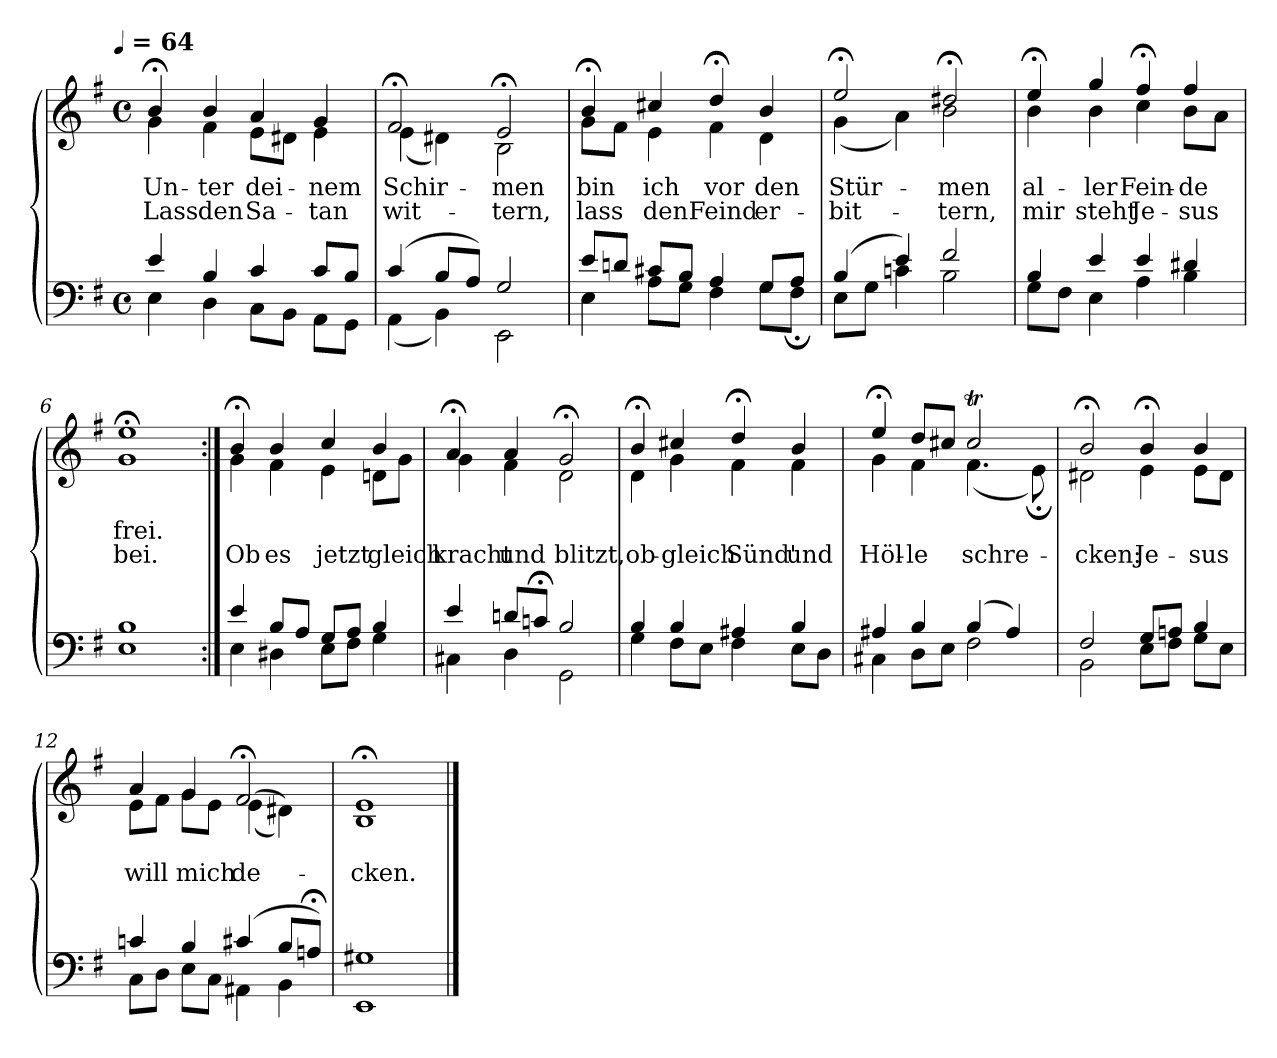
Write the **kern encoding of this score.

**kern	**kern	**text	**text	**dynam
*part1	*part1	*part1	*part1	*part1
*staff2	*staff1	*staff1	*staff1	*staff1/2
*clefF4	*clefG2	*	*	*
*k[f#]	*k[f#]	*	*	*
!!LO:TX:omd:t=[quarter] = 64
*M4/4	*M4/4	*	*	*
*met(c)	*met(c)	*	*	*
*MM64	*MM64	*	*	*
=1	=1	=1	=1	=1
*^	*^	*	*	*
4e	4E	4b;<	4g	Un-	Lass	.
4B	4D	4b	4f#	-ter	den	.
4c	8CL	4a	8eL	dei-	Sa-	.
.	8BBJ	.	8d#XJ	.	.	.
8cL	8AAL	4g	4e	-nem	-tan	.
8BJ	8GGJ	.	.	.	.	.
=2	=2	=2	=2	=2	=2	=2
(4c	(4AA	2f#;<	(4e	Schir-	wit-	.
8BL	4BB)	.	4d#X)	.	.	.
8AJ)	.	.	.	.	.	.
2G	2EE	2e;<	2B	-men	-tern,	.
=3	=3	=3	=3	=3	=3	=3
8eL	4E	4b;<	8gL	bin	lass	.
8dnJ	.	.	8f#J	.	.	.
8c#XL	8AL	4cc#X	4e	ich	den	.
8BJ	8GJ	.	.	.	.	.
4A	4F#	4dd;<	4f#	vor	Feind	.
8GL	8GL	4b	4d	den	er-	.
8AJ	8F#;J	.	.	.	.	.
=4	=4	=4	=4	=4	=4	=4
(4B	8EL	2ee;<	(4g	Stür-	-bit-	.
.	8GJ	.	.	.	.	.
4e)	4cn	.	4a)	.	.	.
2f#	2B	2dd#X;<	2b	-men	-tern,	♩ = 64
!!LO:LB:g=z	!!
=5	=5	=5	=5	=5	=5	=5
*	*	*MM63	*	*	*	*
4B	8GL	4ee;<	4b	al-	mir	.
.	8F#J	.	.	.	.	.
4e	4E	4gg	4b	-ler	steht	♩ = 62
4e	4A	4ff#;<	4cc	Fein-	Je-	.
4d#X	4B	4ff#	8bL	-de	-sus	♩ = 60
.	.	.	8aJ	.	.	.
=6	=6	=6	=6	=6	=6	=6
1B	1E	1ee;<	1g	frei.	bei.	.
=7:|!	=7:|!	=7:|!	=7:|!	=7:|!	=7:|!	=7:|!
*	*	*MM63	*	*	*	*
4e	4E	4b;<	4g	.	Ob	.
8BL	4D#X	4b	4f#	.	es	.
8AJ	.	.	.	.	.	.
8GL	8EL	4cc	4e	.	jetzt	.
8AJ	8F#J	.	.	.	.	.
4B	4G	4b	8dnL	.	gleich	.
.	.	.	8gJ	.	.	.
=8	=8	=8	=8	=8	=8	=8
*	*	*MM62	*	*	*	*
4e	4C#X	4a;<	4g	.	kracht	.
8dnL	4D	4a	4f#	.	und	♩ = 60
8cn;<J	.	.	.	.	.	.
2B	2GG	2g;<	2d	.	blitzt,	.
!!LO:LB:g=z	!!
=9	=9	=9	=9	=9	=9	=9
*	*	*MM64	*	*	*	*
4B	4G	4b;<	4d	.	ob-	.
4B	8F#L	4cc#X	4g	.	-gleich	♩ = 62
.	8EJ	.	.	.	.	.
4A#X	4F#	4dd;<	4f#	.	Sünd'	.
4B	8EL	4b	4f#	.	und	.
.	8DJ	.	.	.	.	.
=10	=10	=10	=10	=10	=10	=10
4A#X	4C#X	4ee;<	4g	.	Höl-	.
4B	8DL	8ddL	4f#	.	-le	.
.	8EJ	8cc#XJ	.	.	.	.
(4B	2F#	2cc#t	(4.f#	.	schre-	♩ = 58
4A#)	.	.	.	.	.	.
.	.	.	8e;)	.	.	.
=11	=11	=11	=11	=11	=11	=11
2F#	2BB	2b;<	2d#X	.	-cken:	.
8GL	8EL	4b;<	4e	.	Je-	♩ = 57.5
8AnJ	8F#J	.	.	.	.	.
4B	8GL	4b	8eL	.	-sus	.
.	8EJ	.	8d#J	.	.	.
=12	=12	=12	=12	=12	=12	=12
*	*	*MM56	*	*	*	*
4cn	8CL	4a	8eL	.	will	.
.	8DJ	.	8f#J	.	.	.
4B	8EL	4g	8gL	.	mich	♩ = 53
.	8CJ	.	8eJ	.	.	.
(4c#X	4AA#X	2f#;<	((4e	.	de-	♩ = 50
8BL	4BB	.	4d#X))	.	.	.
8An;<J)	.	.	.	.	.	.
=13	=13	=13	=13	=13	=13	=13
1G#X	1EE	1e;<	1B	.	-cken.	.
*v	*v	*	*	*	*	*
*	*v	*v	*	*	*
==	==	==	==	==
*-	*-	*-	*-	*-
